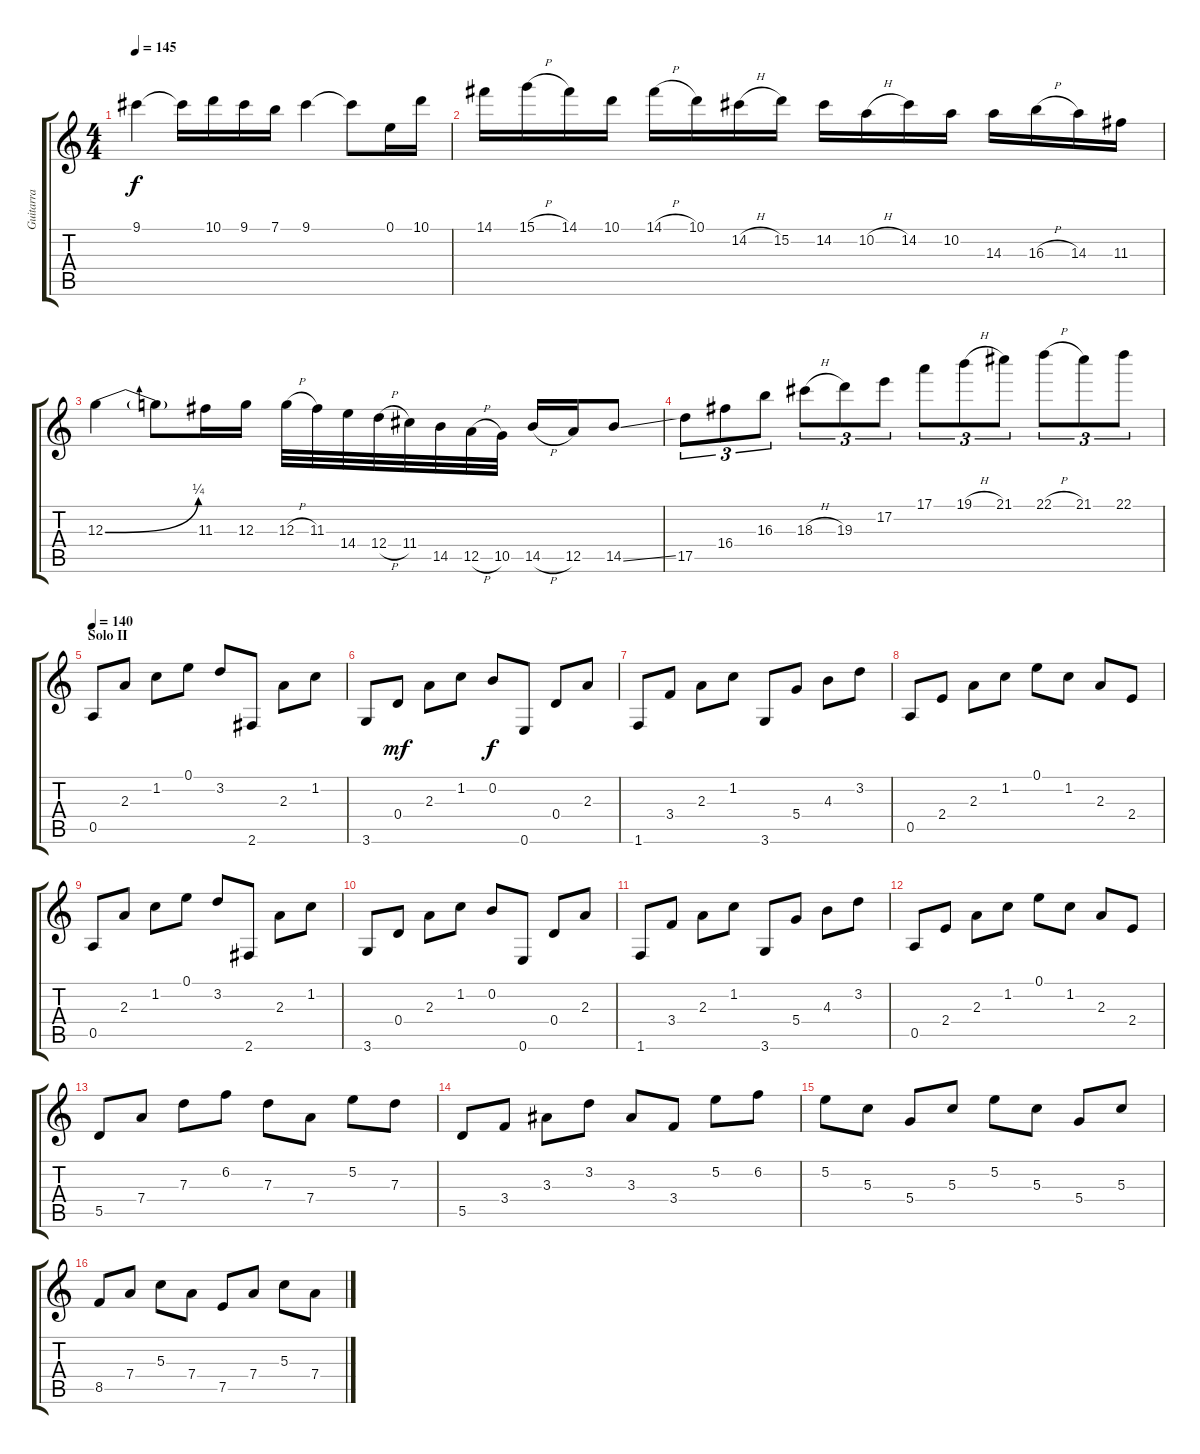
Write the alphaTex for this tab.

\track ("Guitarra" "Guitarra") {instrument distortionguitar}
\staff {score tabs}
\tuning (E4 B3 G3 D3 A2 E2) {hide}
\ts (4 4)
\tempo 145
\clef g2
\ks c
9.1.4{dy f} 9.1{t}.16 10.1.16 9.1.16 7.1.16 9.1.4 9.1{t}.8 0.1.16 10.1.16 |
14.1.16 15.1{h}.16 14.1.16 10.1.16 14.1{h}.16 10.1.16 14.2{h}.16 15.2.16 14.2.16 10.2{h}.16 14.2.16 10.2.16 14.3.16 16.3{h}.16 14.3.16 11.3.16 |
12.3{be (bend 0 0 60 1)}.4 12.3{t}.8 11.3.16 12.3.16 12.3{h}.32 11.3.32 14.4.32 12.4{h}.32 11.4.32 14.5.32 12.5{h}.32 10.5.32 14.5{h}.16 12.5.16 14.5{ss}.8 |
17.5.8{tu (3 2)} 16.4.8{tu (3 2)} 16.3.8{tu (3 2)} 18.3{h}.8{tu (3 2)} 19.3.8{tu (3 2)} 17.2.8{tu (3 2)} 17.1.8{tu (3 2)} 19.1{h}.8{tu (3 2)} 21.1.8{tu (3 2)} 22.1{h}.8{tu (3 2)} 21.1.8{tu (3 2)} 22.1.8{tu (3 2)} |
\section ("" "Solo II")
\tempo 140
0.5.8{volume 11 instrument distortionguitar} 2.3.8 1.2.8 0.1.8 3.2.8 2.6.8 2.3.8 1.2.8 |
3.6.8 0.4.8{dy mf} 2.3.8 1.2.8 0.2.8{dy f} 0.6.8 0.4.8 2.3.8 |
1.6.8 3.4.8 2.3.8 1.2.8 3.6.8 5.4.8 4.3.8 3.2.8 |
0.5.8 2.4.8 2.3.8 1.2.8 0.1.8 1.2.8 2.3.8 2.4.8 |
0.5.8 2.3.8 1.2.8 0.1.8 3.2.8 2.6.8 2.3.8 1.2.8 |
3.6.8 0.4.8 2.3.8 1.2.8 0.2.8 0.6.8 0.4.8 2.3.8 |
1.6.8 3.4.8 2.3.8 1.2.8 3.6.8 5.4.8 4.3.8 3.2.8 |
0.5.8 2.4.8 2.3.8 1.2.8 0.1.8 1.2.8 2.3.8 2.4.8 |
5.5.8 7.4.8 7.3.8 6.2.8 7.3.8 7.4.8 5.2.8 7.3.8 |
5.5.8 3.4.8 3.3.8 3.2.8 3.3.8 3.4.8 5.2.8 6.2.8 |
5.2.8 5.3.8 5.4.8 5.3.8 5.2.8 5.3.8 5.4.8 5.3.8 |
8.5.8 7.4.8 5.3.8 7.4.8 7.5.8 7.4.8 5.3.8 7.4.8
